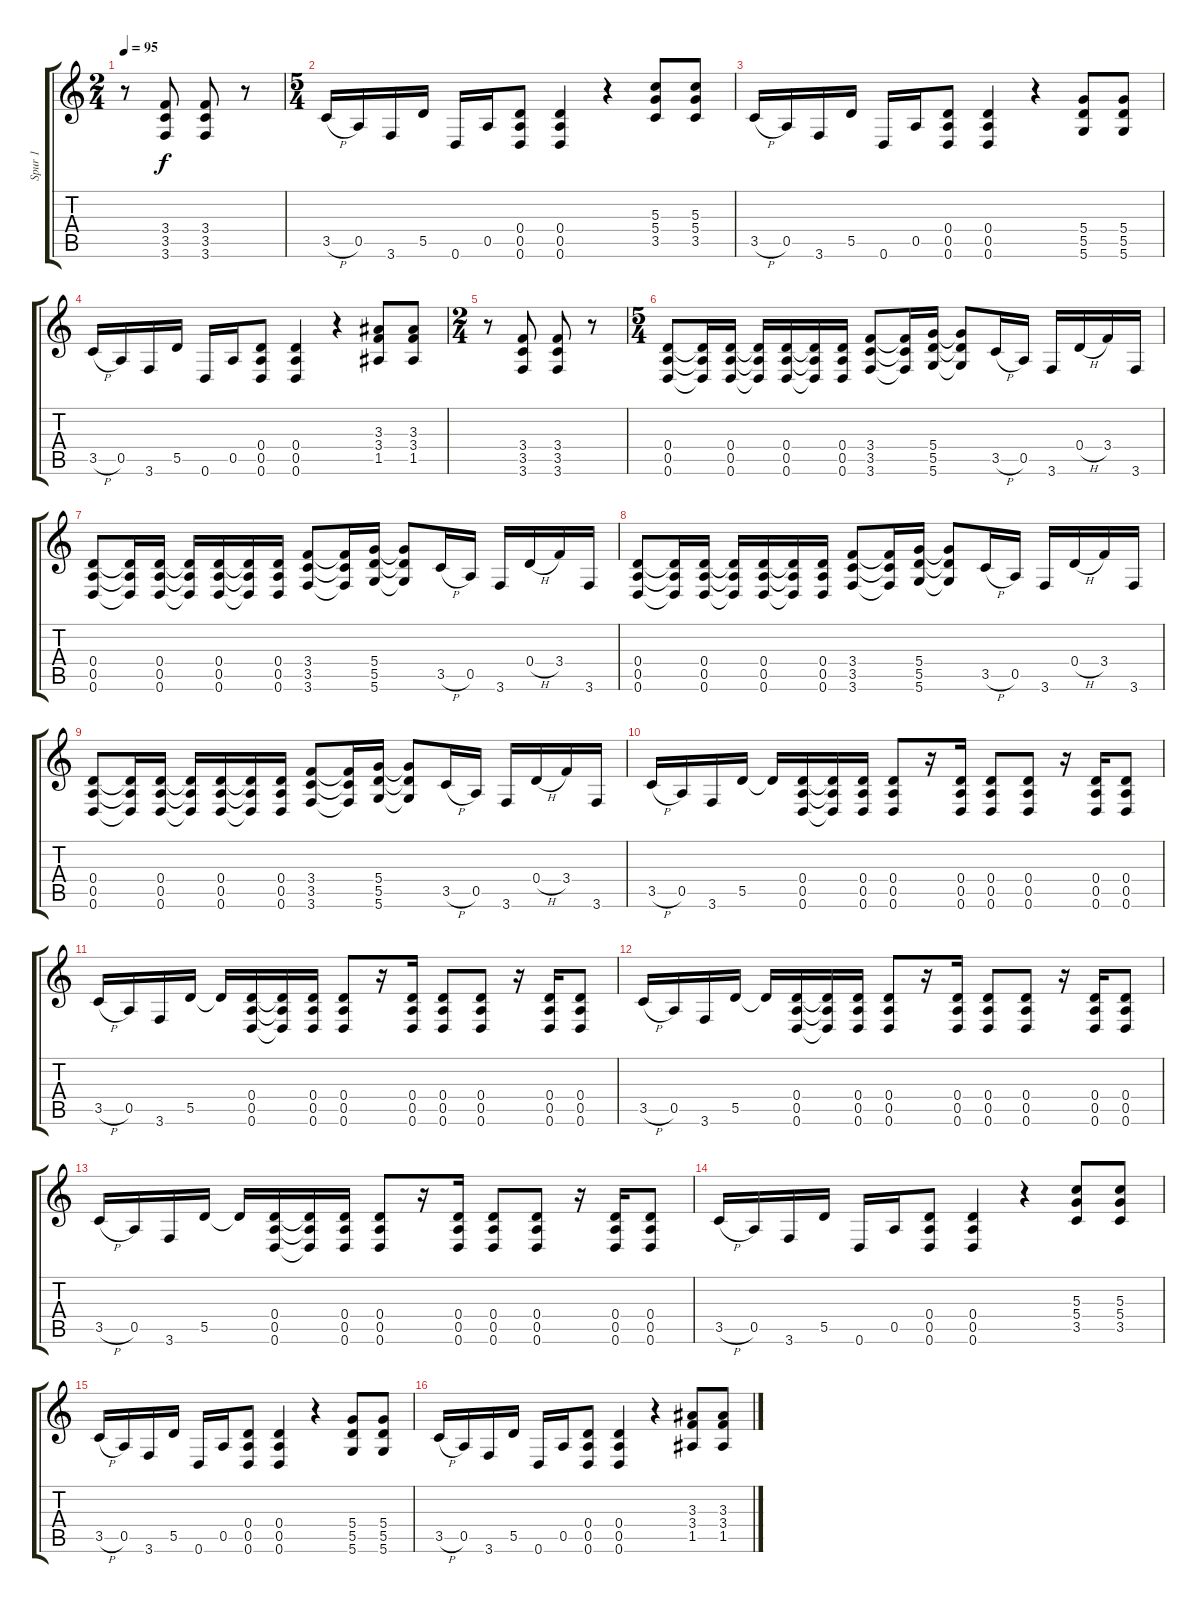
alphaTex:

\track ("Spur 1" "Spur 1") {instrument distortionguitar}
\staff {score tabs}
\tuning (E4 B3 G3 D3 A2 D2) {hide}
\ts (2 4)
\tempo 95
\clef g2
\ks c
r.8{dy f} (3.4 3.5 3.6).8 (3.4 3.5 3.6).8 r.8 |
\ts (5 4)
3.5{h}.16 0.5.16 3.6.16 5.5.16 0.6.16 0.5.16 (0.4 0.5 0.6).8 (0.4 0.5 0.6).4 r.4 (5.3 5.4 3.5).8 (5.3 5.4 3.5).8 |
3.5{h}.16 0.5.16 3.6.16 5.5.16 0.6.16 0.5.16 (0.4 0.5 0.6).8 (0.4 0.5 0.6).4 r.4 (5.4 5.5 5.6).8 (5.4 5.5 5.6).8 |
3.5{h}.16 0.5.16 3.6.16 5.5.16 0.6.16 0.5.16 (0.4 0.5 0.6).8 (0.4 0.5 0.6).4 r.4 (3.3 3.4 1.5).8 (3.3 3.4 1.5).8 |
\ts (2 4)
r.8 (3.4 3.5 3.6).8 (3.4 3.5 3.6).8 r.8 |
\ts (5 4)
(0.4 0.5 0.6).8 (0.4{t} 0.5{t} 0.6{t}).16 (0.4 0.5 0.6).16 (0.4{t} 0.5{t} 0.6{t}).16 (0.4 0.5 0.6).16 (0.4{t} 0.5{t} 0.6{t}).16 (0.4 0.5 0.6).16 (3.4 3.5 3.6).8 (3.4{t} 3.5{t} 3.6{t}).16 (5.4 5.5 5.6).16 (5.4{t} 5.5{t} 5.6{t}).8 3.5{h}.16 0.5.16 3.6.16 0.4{h}.16 3.4.16 3.6.16 |
(0.4 0.5 0.6).8 (0.4{t} 0.5{t} 0.6{t}).16 (0.4 0.5 0.6).16 (0.4{t} 0.5{t} 0.6{t}).16 (0.4 0.5 0.6).16 (0.4{t} 0.5{t} 0.6{t}).16 (0.4 0.5 0.6).16 (3.4 3.5 3.6).8 (3.4{t} 3.5{t} 3.6{t}).16 (5.4 5.5 5.6).16 (5.4{t} 5.5{t} 5.6{t}).8 3.5{h}.16 0.5.16 3.6.16 0.4{h}.16 3.4.16 3.6.16 |
(0.4 0.5 0.6).8 (0.4{t} 0.5{t} 0.6{t}).16 (0.4 0.5 0.6).16 (0.4{t} 0.5{t} 0.6{t}).16 (0.4 0.5 0.6).16 (0.4{t} 0.5{t} 0.6{t}).16 (0.4 0.5 0.6).16 (3.4 3.5 3.6).8 (3.4{t} 3.5{t} 3.6{t}).16 (5.4 5.5 5.6).16 (5.4{t} 5.5{t} 5.6{t}).8 3.5{h}.16 0.5.16 3.6.16 0.4{h}.16 3.4.16 3.6.16 |
(0.4 0.5 0.6).8 (0.4{t} 0.5{t} 0.6{t}).16 (0.4 0.5 0.6).16 (0.4{t} 0.5{t} 0.6{t}).16 (0.4 0.5 0.6).16 (0.4{t} 0.5{t} 0.6{t}).16 (0.4 0.5 0.6).16 (3.4 3.5 3.6).8 (3.4{t} 3.5{t} 3.6{t}).16 (5.4 5.5 5.6).16 (5.4{t} 5.5{t} 5.6{t}).8 3.5{h}.16 0.5.16 3.6.16 0.4{h}.16 3.4.16 3.6.16 |
3.5{h}.16 0.5.16 3.6.16 5.5.16 5.5{t}.16 (0.4 0.5 0.6).16 (0.4{t} 0.5{t} 0.6{t}).16 (0.4 0.5 0.6).16 (0.4 0.5 0.6).8 r.16 (0.4 0.5 0.6).16 (0.4 0.5 0.6).8 (0.4 0.5 0.6).8 r.16 (0.4 0.5 0.6).16 (0.4 0.5 0.6).8 |
3.5{h}.16 0.5.16 3.6.16 5.5.16 5.5{t}.16 (0.4 0.5 0.6).16 (0.4{t} 0.5{t} 0.6{t}).16 (0.4 0.5 0.6).16 (0.4 0.5 0.6).8 r.16 (0.4 0.5 0.6).16 (0.4 0.5 0.6).8 (0.4 0.5 0.6).8 r.16 (0.4 0.5 0.6).16 (0.4 0.5 0.6).8 |
3.5{h}.16 0.5.16 3.6.16 5.5.16 5.5{t}.16 (0.4 0.5 0.6).16 (0.4{t} 0.5{t} 0.6{t}).16 (0.4 0.5 0.6).16 (0.4 0.5 0.6).8 r.16 (0.4 0.5 0.6).16 (0.4 0.5 0.6).8 (0.4 0.5 0.6).8 r.16 (0.4 0.5 0.6).16 (0.4 0.5 0.6).8 |
3.5{h}.16 0.5.16 3.6.16 5.5.16 5.5{t}.16 (0.4 0.5 0.6).16 (0.4{t} 0.5{t} 0.6{t}).16 (0.4 0.5 0.6).16 (0.4 0.5 0.6).8 r.16 (0.4 0.5 0.6).16 (0.4 0.5 0.6).8 (0.4 0.5 0.6).8 r.16 (0.4 0.5 0.6).16 (0.4 0.5 0.6).8 |
3.5{h}.16 0.5.16 3.6.16 5.5.16 0.6.16 0.5.16 (0.4 0.5 0.6).8 (0.4 0.5 0.6).4 r.4 (5.3 5.4 3.5).8 (5.3 5.4 3.5).8 |
3.5{h}.16 0.5.16 3.6.16 5.5.16 0.6.16 0.5.16 (0.4 0.5 0.6).8 (0.4 0.5 0.6).4 r.4 (5.4 5.5 5.6).8 (5.4 5.5 5.6).8 |
3.5{h}.16 0.5.16 3.6.16 5.5.16 0.6.16 0.5.16 (0.4 0.5 0.6).8 (0.4 0.5 0.6).4 r.4 (3.3 3.4 1.5).8 (3.3 3.4 1.5).8
